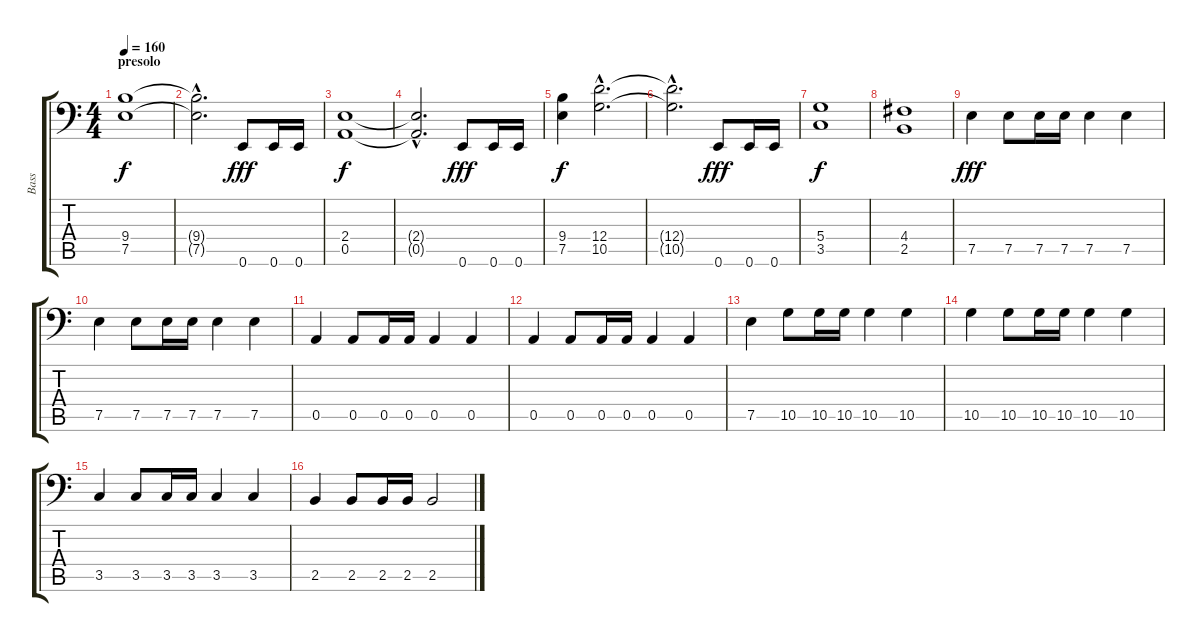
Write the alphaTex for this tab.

\track ("Bass" "Bass") {instrument electricbassfinger}
\staff {score tabs}
\tuning (E3 B2 G2 D2 A1 E1) {hide}
\ts (4 4)
\section ("" "presolo")
\tempo 160
\clef f4
\ks c
(9.4 7.5).1{dy f} |
(9.4{hac t} 7.5{hac t}).2{d} 0.6.8{dy fff} 0.6.16 0.6.16 |
(2.4 0.5).1{dy f} |
(2.4{hac t} 0.5{hac t}).2{d} 0.6.8{dy fff} 0.6.16 0.6.16 |
(9.4 7.5).4{dy f} (12.4{hac} 10.5{hac}).2{d} |
(12.4{hac t} 10.5{hac t}).2{d} 0.6.8{dy fff} 0.6.16 0.6.16 |
(5.4 3.5).1{dy f} |
(4.4 2.5).1 |
7.5.4{dy fff} 7.5.8 7.5.16 7.5.16 7.5.4 7.5.4 |
7.5.4 7.5.8 7.5.16 7.5.16 7.5.4 7.5.4 |
0.5.4 0.5.8 0.5.16 0.5.16 0.5.4 0.5.4 |
0.5.4 0.5.8 0.5.16 0.5.16 0.5.4 0.5.4 |
7.5.4 10.5.8 10.5.16 10.5.16 10.5.4 10.5.4 |
10.5.4 10.5.8 10.5.16 10.5.16 10.5.4 10.5.4 |
3.5.4 3.5.8 3.5.16 3.5.16 3.5.4 3.5.4 |
2.5.4 2.5.8 2.5.16 2.5.16 2.5.2
